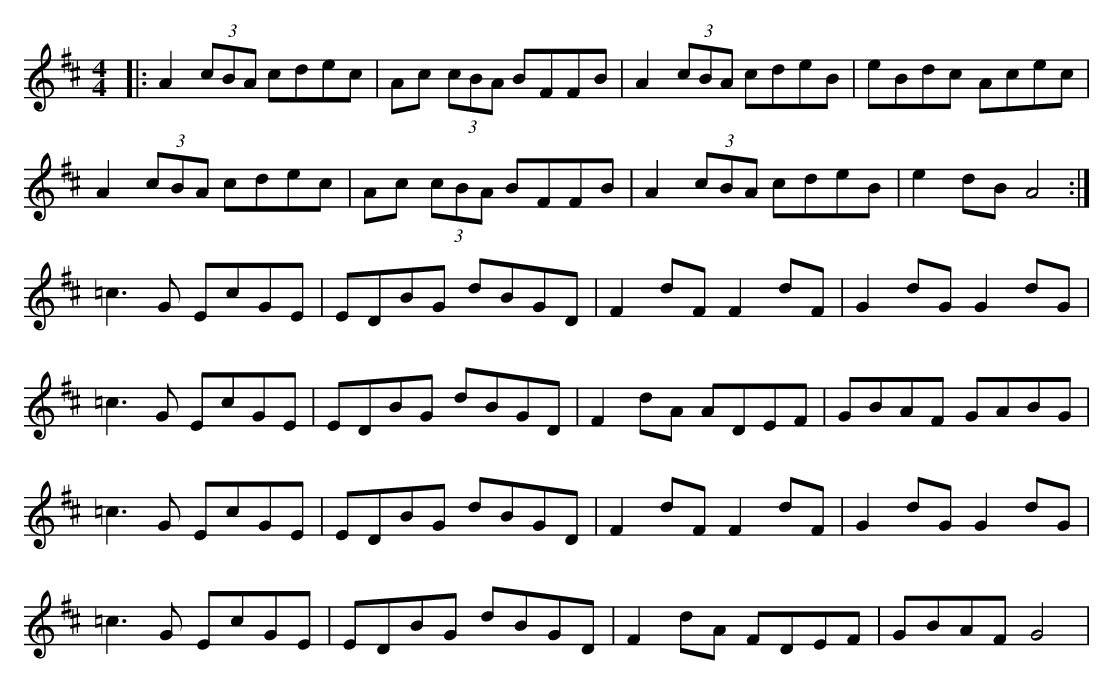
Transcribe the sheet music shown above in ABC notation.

X:1
M:4/4
K:D
|:A2 (3cBA cdec|Ac (3cBA BFFB|A2 (3cBA cdeB|eBdc Acec|
A2 (3cBA cdec|Ac (3cBA BFFB|A2 (3cBA cdeB|e2 dB A4:|
=c3 G EcGE|EDBG dBGD|F2 dF F2 dF|G2 dG G2 dG|
=c3 G EcGE|EDBG dBGD|F2 dA ADEF|GBAF GABG|
=c3 G EcGE|EDBG dBGD|F2 dF F2 dF|G2 dG G2 dG|
=c3 G EcGE|EDBG dBGD|F2 dA FDEF|GBAF G4|
